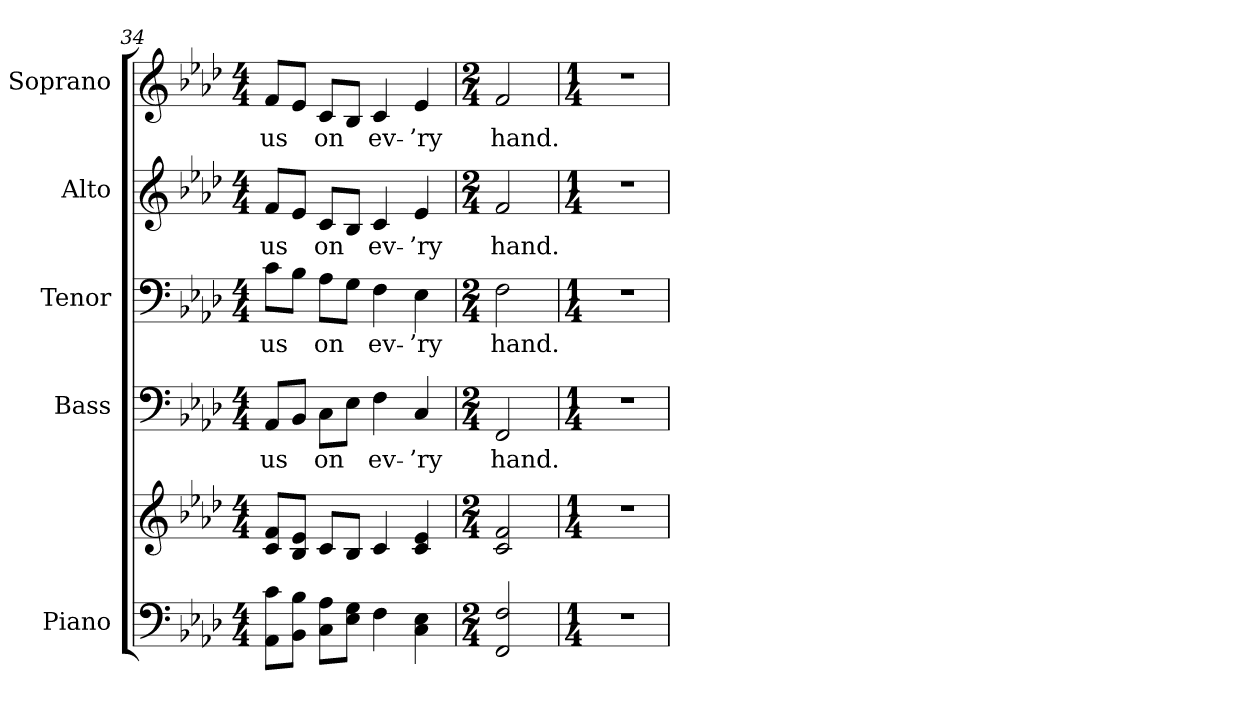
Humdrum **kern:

**kern	**kern	**kern	**text	**kern	**text	**kern	**text	**kern	**text
*part5	*part5	*part4	*part4	*part3	*part3	*part2	*part2	*part1	*part1
*staff6	*staff5	*staff4	*staff4	*staff3	*staff3	*staff2	*staff2	*staff1	*staff1
*I"Piano	*	*I"Bass	*	*I"Tenor	*	*I"Alto	*	*I"Soprano	*
*I'Pno.	*	*I'B.	*	*I'T.	*	*I'A.	*	*I'S.	*
!!LO:LB:g=z
*clefF4	*clefG2	*clefF4	*	*clefF4	*	*clefG2	*	*clefG2	*
*k[b-e-a-d-]	*k[b-e-a-d-]	*k[b-e-a-d-]	*	*k[b-e-a-d-]	*	*k[b-e-a-d-]	*	*k[b-e-a-d-]	*
*A-:	*A-:	*A-:	*	*A-:	*	*A-:	*	*A-:	*
*M4/4	*M4/4	*M4/4	*	*M4/4	*	*M4/4	*	*M4/4	*
=34	=34	=34	=34	=34	=34	=34	=34	=34	=34
!	!	!	!LO:LY:b:color=#000000	!	!	!	!	!	!
!	!	!	!	!	!LO:LY:b:color=#000000	!	!	!	!
!	!	!	!	!	!	!	!LO:LY:b:color=#000000	!	!
!	!	!	!	!	!	!	!	!	!LO:LY:b:color=#000000
8AA-i\ 8ciL	8ci/ 8fiL	8AA-i/L	us	8ci\L	us	8fi/L	us	8fi/L	us
8BB-i\ 8B-iJ	8B-i/ 8e-iJ	8BB-i/J	.	8B-i\J	.	8e-i/J	.	8e-i/J	.
!	!	!	!LO:LY:b:color=#000000	!	!	!	!	!	!
!	!	!	!	!	!LO:LY:b:color=#000000	!	!	!	!
!	!	!	!	!	!	!	!LO:LY:b:color=#000000	!	!
!	!	!	!	!	!	!	!	!	!LO:LY:b:color=#000000
8Ci\ 8A-iL	8ci/L	8Ci\L	on	8A-i\L	on	8ci/L	on	8ci/L	on
8E-i\ 8GiJ	8B-i/J	8E-i\J	.	8Gi\J	.	8B-i/J	.	8B-i/J	.
!	!	!	!LO:LY:b:color=#000000	!	!	!	!	!	!
!	!	!	!	!	!LO:LY:b:color=#000000	!	!	!	!
!	!	!	!	!	!	!	!LO:LY:b:color=#000000	!	!
!	!	!	!	!	!	!	!	!	!LO:LY:b:color=#000000
4Fi\	4ci/	4Fi\	ev-	4Fi\	ev-	4ci/	ev-	4ci/	ev-
!	!	!	!LO:LY:b:color=#000000	!	!	!	!	!	!
!	!	!	!	!	!LO:LY:b:color=#000000	!	!	!	!
!	!	!	!	!	!	!	!LO:LY:b:color=#000000	!	!
!	!	!	!	!	!	!	!	!	!LO:LY:b:color=#000000
4Ci\ 4E-i	4ci/ 4e-i	4Ci/	-’ry	4E-i\	-’ry	4e-i/	-’ry	4e-i/	-’ry
=35	=35	=35	=35	=35	=35	=35	=35	=35	=35
*M2/4	*M2/4	*M2/4	*	*M2/4	*	*M2/4	*	*M2/4	*
!	!	!	!LO:LY:b:color=#000000	!	!	!	!	!	!
!	!	!	!	!	!LO:LY:b:color=#000000	!	!	!	!
!	!	!	!	!	!	!	!LO:LY:b:color=#000000	!	!
!	!	!	!	!	!	!	!	!	!LO:LY:b:color=#000000
2FFi/ 2Fi	2ci/ 2fi	2FFi/	hand.	2Fi\	hand.	2fi/	hand.	2fi/	hand.
=36	=36	=36	=36	=36	=36	=36	=36	=36	=36
*M1/4	*M1/4	*M1/4	*	*M1/4	*	*M1/4	*	*M1/4	*
!LO:N:vis=1	!LO:N:vis=1	!LO:N:vis=1	!	!LO:N:vis=1	!	!LO:N:vis=1	!	!LO:N:vis=1	!
4r	4r	4r	.	4r	.	4r	.	4r	.
=	=	=	=	=	=	=	=	=	=
*-	*-	*-	*-	*-	*-	*-	*-	*-	*-
